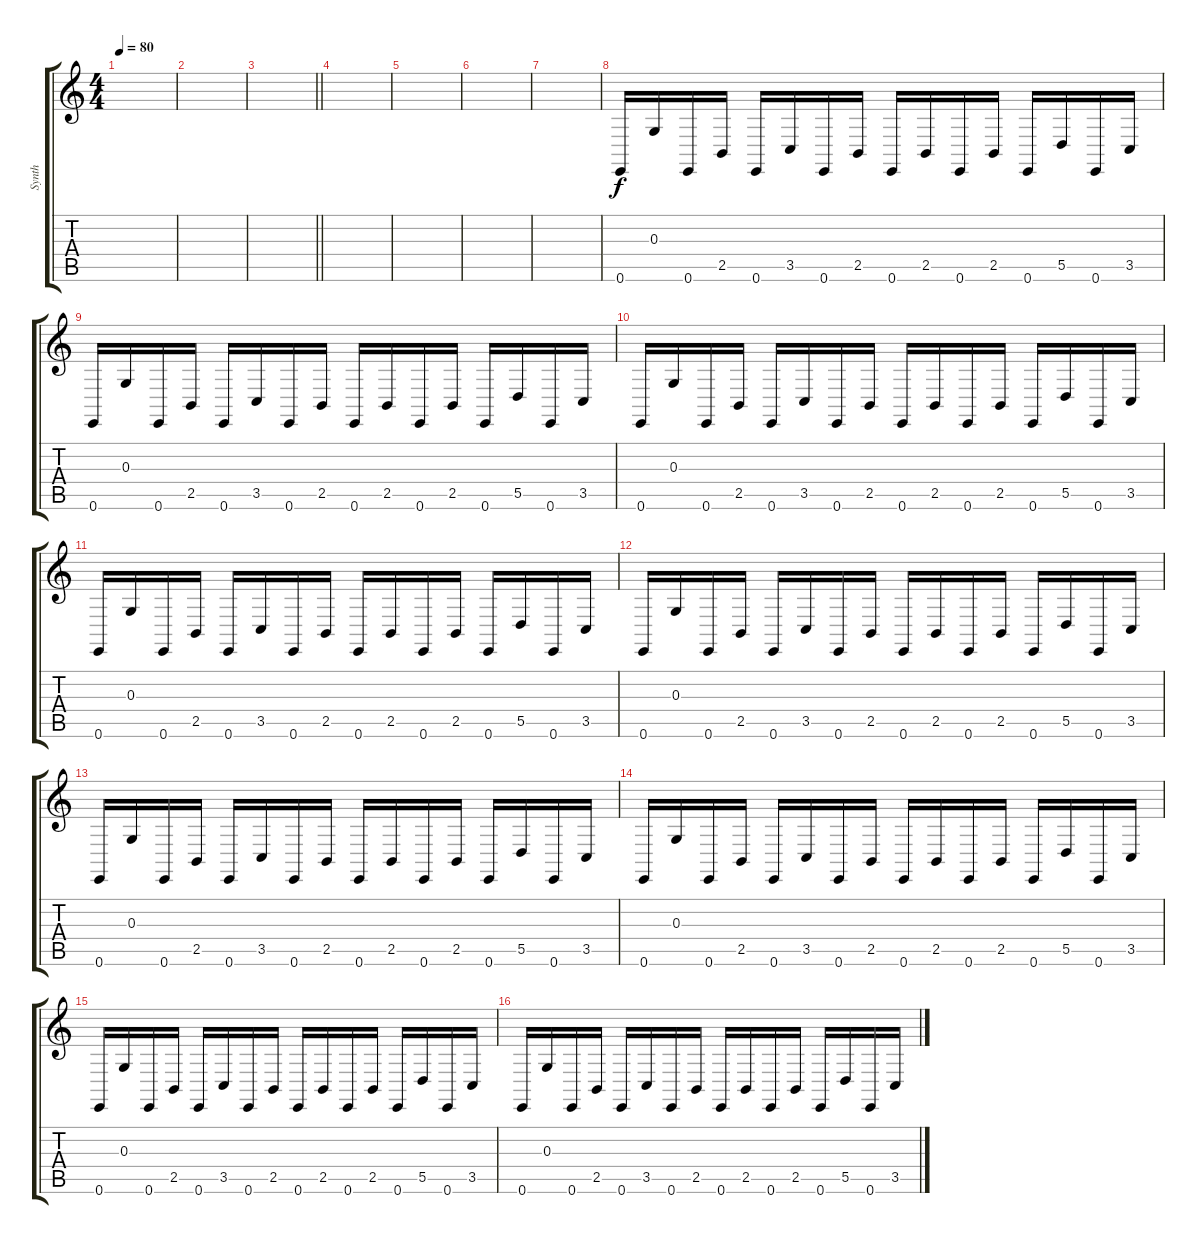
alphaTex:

\track ("Synth" "Synth") {instrument lead2sawtooth}
\staff {score tabs}
\tuning (E4 B3 G3 D3 A2 E2) {hide}
\ts (4 4)
\tempo 80
\clef g2
\ks c
|
|
\barLineRight lightlight
|
\section ("" "")
|
|
|
|
0.6.16 0.3.16 0.6.16 2.5.16 0.6.16 3.5.16 0.6.16 2.5.16 0.6.16 2.5.16 0.6.16 2.5.16 0.6.16 5.5.16 0.6.16 3.5.16 |
0.6.16 0.3.16 0.6.16 2.5.16 0.6.16 3.5.16 0.6.16 2.5.16 0.6.16 2.5.16 0.6.16 2.5.16 0.6.16 5.5.16 0.6.16 3.5.16 |
0.6.16 0.3.16 0.6.16 2.5.16 0.6.16 3.5.16 0.6.16 2.5.16 0.6.16 2.5.16 0.6.16 2.5.16 0.6.16 5.5.16 0.6.16 3.5.16 |
0.6.16 0.3.16 0.6.16 2.5.16 0.6.16 3.5.16 0.6.16 2.5.16 0.6.16 2.5.16 0.6.16 2.5.16 0.6.16 5.5.16 0.6.16 3.5.16 |
0.6.16 0.3.16 0.6.16 2.5.16 0.6.16 3.5.16 0.6.16 2.5.16 0.6.16 2.5.16 0.6.16 2.5.16 0.6.16 5.5.16 0.6.16 3.5.16 |
0.6.16 0.3.16 0.6.16 2.5.16 0.6.16 3.5.16 0.6.16 2.5.16 0.6.16 2.5.16 0.6.16 2.5.16 0.6.16 5.5.16 0.6.16 3.5.16 |
0.6.16 0.3.16 0.6.16 2.5.16 0.6.16 3.5.16 0.6.16 2.5.16 0.6.16 2.5.16 0.6.16 2.5.16 0.6.16 5.5.16 0.6.16 3.5.16 |
0.6.16 0.3.16 0.6.16 2.5.16 0.6.16 3.5.16 0.6.16 2.5.16 0.6.16 2.5.16 0.6.16 2.5.16 0.6.16 5.5.16 0.6.16 3.5.16 |
0.6.16 0.3.16 0.6.16 2.5.16 0.6.16 3.5.16 0.6.16 2.5.16 0.6.16 2.5.16 0.6.16 2.5.16 0.6.16 5.5.16 0.6.16 3.5.16
